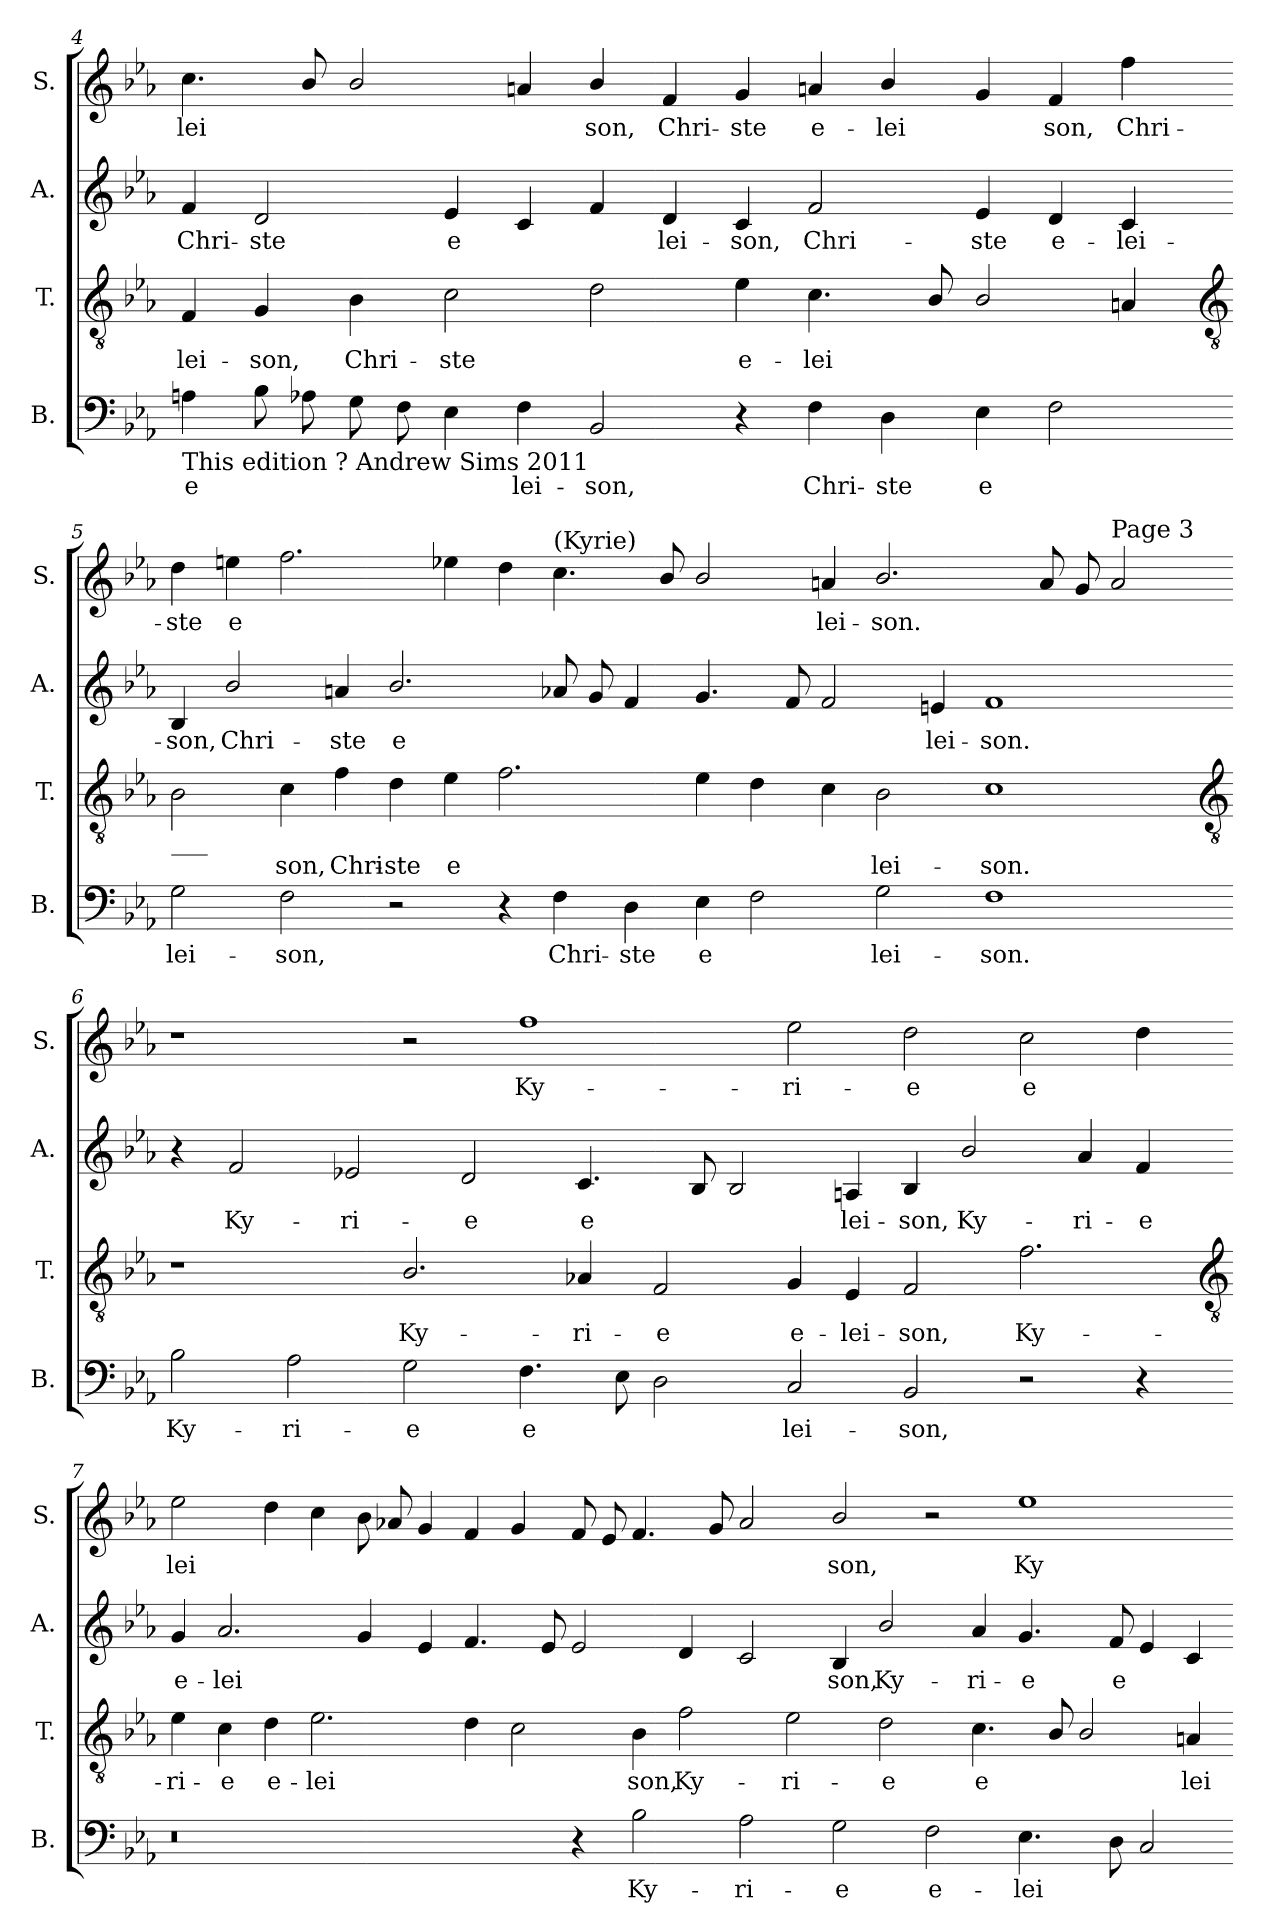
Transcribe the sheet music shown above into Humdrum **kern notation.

**kern	**text	**kern	**text	**kern	**text	**kern	**text
*part4	*part4	*part3	*part3	*part2	*part2	*part1	*part1
*staff4	*staff4	*staff3	*staff3	*staff2	*staff2	*staff1	*staff1
*I"B.	*	*I"T.	*	*I"A.	*	*I"S.	*
*I'B.	*	*I'T.	*	*I'A.	*	*I'S.	*
!!LO:LB:g=z
*clefF4	*	*clefGv2	*	*clefG2	*	*clefG2	*
*k[b-e-a-]	*	*k[b-e-a-]	*	*k[b-e-a-]	*	*k[b-e-a-]	*
*E-:	*	*E-:	*	*E-:	*	*E-:	*
=4	=4	=4	=4	=4	=4	=4	=4
!LO:TX:b:t=This edition ? Andrew Sims 2011	!	!	!	!	!	!	!
!	!LO:LY:b	!	!LO:LY:b	!	!LO:LY:b	!	!LO:LY:b
4An	e	4F	lei-	4f	Chri-	4.cc	-lei
!	!	!	!LO:LY:b	!	!LO:LY:b	!	!
8B-	.	4G	-son,	2d	-ste	.	.
8A-X	.	.	.	.	.	8b-/	.
!	!	!	!LO:LY:b	!	!	!	!
8G	.	4B-	Chri-	.	.	2b-/	.
8F	.	.	.	.	.	.	.
!	!	!	!LO:LY:b	!	!LO:LY:b	!	!
4E-	.	2c	-ste	4e-	e	.	.
!	!LO:LY:b	!	!	!	!	!	!
4F	lei-	.	.	4c	.	4an/	.
!	!LO:LY:b	!	!	!	!	!	!LO:LY:b
2BB-	-son,	2d	.	4f	.	4b-/	son,
!	!	!	!	!	!LO:LY:b	!	!LO:LY:b
.	.	.	.	4d	lei-	4f/	Chri-
!	!	!	!LO:LY:b	!	!LO:LY:b	!	!LO:LY:b
4r	.	4e-	e-	4c	-son,	4g/	-ste
!	!LO:LY:b	!	!LO:LY:b	!	!LO:LY:b	!	!LO:LY:b
4F	Chri-	4.c	-lei	2f	Chri-	4an/	e-
!	!LO:LY:b	!	!	!	!	!	!LO:LY:b
4D	-ste	.	.	.	.	4b-/	-lei
.	.	8B-/	.	.	.	.	.
!	!LO:LY:b	!	!	!	!LO:LY:b	!	!
4E-	e	2B-/	.	4e-	-ste	4g	.
!	!	!	!	!	!LO:LY:b	!	!LO:LY:b
2F	.	.	.	4d	e-	4f	son,
!	!	!	!	!	!LO:LY:b	!	!LO:LY:b
.	.	4An	.	4c	-lei-	4ff	Chri-
!!LO:LB:g=z
=5-	=5-	=5-	=5-	=5-	=5-	=5-	=5-
*	*	*clefGv2	*	*	*	*	*
!	!	!LO:TX:b:t=___	!	!	!	!	!
!	!LO:LY:b	!	!	!	!LO:LY:b	!	!LO:LY:b
2G	lei-	2B-	.	4B-	-son,	4dd	-ste
!	!	!	!	!	!LO:LY:b	!	!LO:LY:b
.	.	.	.	2b-/	Chri-	4een	e
!	!LO:LY:b	!	!LO:LY:b	!	!	!	!
2F	-son,	4c	son,	.	.	2.ff	.
!	!	!	!LO:LY:b	!	!LO:LY:b	!	!
.	.	4f	Chri-	4an/	-ste	.	.
!	!	!	!LO:LY:b	!	!LO:LY:b	!	!
2r	.	4d	-ste	2.b-/	e	.	.
!	!	!	!LO:LY:b	!	!	!	!
.	.	4e-	e	.	.	4ee-X	.
4r	.	2.f	.	.	.	4dd	.
!	!	!	!	!	!	!LO:TX:a:t=(Kyrie)	!
!	!LO:LY:b	!	!	!	!	!	!
4F	Chri-	.	.	8a-X	.	4.cc	.
.	.	.	.	8g	.	.	.
!	!LO:LY:b	!	!	!	!	!	!
4D	-ste	.	.	4f	.	.	.
.	.	.	.	.	.	8b-/	.
!	!LO:LY:b	!	!	!	!	!	!
4E-	e	4e-	.	4.g	.	2b-/	.
2F	.	4d	.	.	.	.	.
.	.	.	.	8f	.	.	.
!	!	!	!	!	!	!	!LO:LY:b
.	.	4c	.	2f	.	4an/	lei-
!	!LO:LY:b	!	!LO:LY:b	!	!	!	!LO:LY:b
2G	lei-	2B-	lei-	.	.	2.b-/	-son.
!	!	!	!	!	!LO:LY:b	!	!
.	.	.	.	4en	lei-	.	.
!	!LO:LY:b	!	!LO:LY:b	!	!LO:LY:b	!	!
1F	-son.	1c	-son.	1f	-son.	.	.
.	.	.	.	.	.	8a	.
.	.	.	.	.	.	8g	.
!	!	!	!	!	!	!LO:TX:a:t=Page 3	!
.	.	.	.	.	.	2a	.
!!LO:LB:g=z
=6-	=6-	=6-	=6-	=6-	=6-	=6-	=6-
*	*	*clefGv2	*	*	*	*	*
!	!LO:LY:b	!	!	!	!	!	!
2B-	Ky-	1r	.	4r	.	1r	.
!	!	!	!	!	!LO:LY:b	!	!
.	.	.	.	2f	Ky-	.	.
!	!LO:LY:b	!	!	!	!	!	!
2A-	-ri-	.	.	.	.	.	.
!	!	!	!	!	!LO:LY:b	!	!
.	.	.	.	2e-	-ri-	.	.
!	!LO:LY:b	!	!LO:LY:b	!	!	!	!
2G	-e	2.B-/	Ky-	.	.	2r	.
!	!	!	!	!	!LO:LY:b	!	!
.	.	.	.	2d	-e	.	.
!	!LO:LY:b	!	!	!	!	!	!LO:LY:b
4.F	e	.	.	.	.	1ff	Ky-
!	!	!	!LO:LY:b	!	!LO:LY:b	!	!
.	.	4A-	-ri-	4.c	e	.	.
8E-	.	.	.	.	.	.	.
!	!	!	!LO:LY:b	!	!	!	!
2D	.	2F	-e	.	.	.	.
.	.	.	.	8B-	.	.	.
.	.	.	.	2B-	.	.	.
!	!LO:LY:b	!	!LO:LY:b	!	!	!	!LO:LY:b
2C	lei-	4G	e-	.	.	2ee-	-ri-
!	!	!	!LO:LY:b	!	!LO:LY:b	!	!
.	.	4E-	-lei-	4An	lei-	.	.
!	!LO:LY:b	!	!LO:LY:b	!	!LO:LY:b	!	!LO:LY:b
2BB-	-son,	2F	-son,	4B-	-son,	2dd	-e
!	!	!	!	!	!LO:LY:b	!	!
.	.	.	.	2b-/	Ky-	.	.
!	!	!	!LO:LY:b	!	!	!	!LO:LY:b
2r	.	2.f	Ky-	.	.	2cc	e
!	!	!	!	!	!LO:LY:b	!	!
.	.	.	.	4a-	-ri-	.	.
!	!	!	!	!	!LO:LY:b	!	!
4r	.	.	.	4f	-e	4dd	.
!!LO:LB:g=z
=7-	=7-	=7-	=7-	=7-	=7-	=7-	=7-
*	*	*clefGv2	*	*	*	*	*
!	!	!	!LO:LY:b	!	!LO:LY:b	!	!LO:LY:b
0r	.	4e-	-ri-	4g	e-	2ee-	lei
!	!	!	!LO:LY:b	!	!LO:LY:b	!	!
.	.	4c	-e	2.a-	-lei	.	.
!	!	!	!LO:LY:b	!	!	!	!
.	.	4d	e-	.	.	4dd	.
!	!	!	!LO:LY:b	!	!	!	!
.	.	2.e-	-lei	.	.	4cc	.
.	.	.	.	4g	.	8b-	.
.	.	.	.	.	.	8a-	.
.	.	.	.	4e-	.	4g	.
.	.	4d	.	4.f	.	4f	.
.	.	2c	.	.	.	4g	.
.	.	.	.	8e-	.	.	.
4r	.	.	.	2e-	.	8f	.
.	.	.	.	.	.	8e-	.
!	!LO:LY:b	!	!LO:LY:b	!	!	!	!
2B-	Ky-	4B-	son,	.	.	4.f	.
!	!	!	!LO:LY:b	!	!	!	!
.	.	2f	Ky-	4d	.	.	.
.	.	.	.	.	.	8g	.
!	!LO:LY:b	!	!	!	!	!	!
2A-	-ri-	.	.	2c	.	2a-	.
!	!	!	!LO:LY:b	!	!	!	!
.	.	2e-	-ri-	.	.	.	.
!	!LO:LY:b	!	!	!	!LO:LY:b	!	!LO:LY:b
2G	-e	.	.	4B-	son,	2b-/	son,
!	!	!	!LO:LY:b	!	!LO:LY:b	!	!
.	.	2d	-e	2b-/	Ky-	.	.
!	!LO:LY:b	!	!	!	!	!	!
2F	e-	.	.	.	.	2r	.
!	!	!	!LO:LY:b	!	!LO:LY:b	!	!
.	.	4.c	e	4a-	-ri-	.	.
!	!LO:LY:b	!	!	!	!LO:LY:b	!	!LO:LY:b
4.E-	-lei	.	.	4.g	-e	1ee-	Ky-
.	.	8B-/	.	.	.	.	.
.	.	2B-/	.	.	.	.	.
!	!	!	!	!	!LO:LY:b	!	!
8D	.	.	.	8f	e	.	.
2C	.	.	.	4e-	.	.	.
!	!	!	!LO:LY:b	!	!	!	!
.	.	4An	lei-	4c	.	.	.
=-	=-	=-	=-	=-	=-	=-	=-
*-	*-	*-	*-	*-	*-	*-	*-
